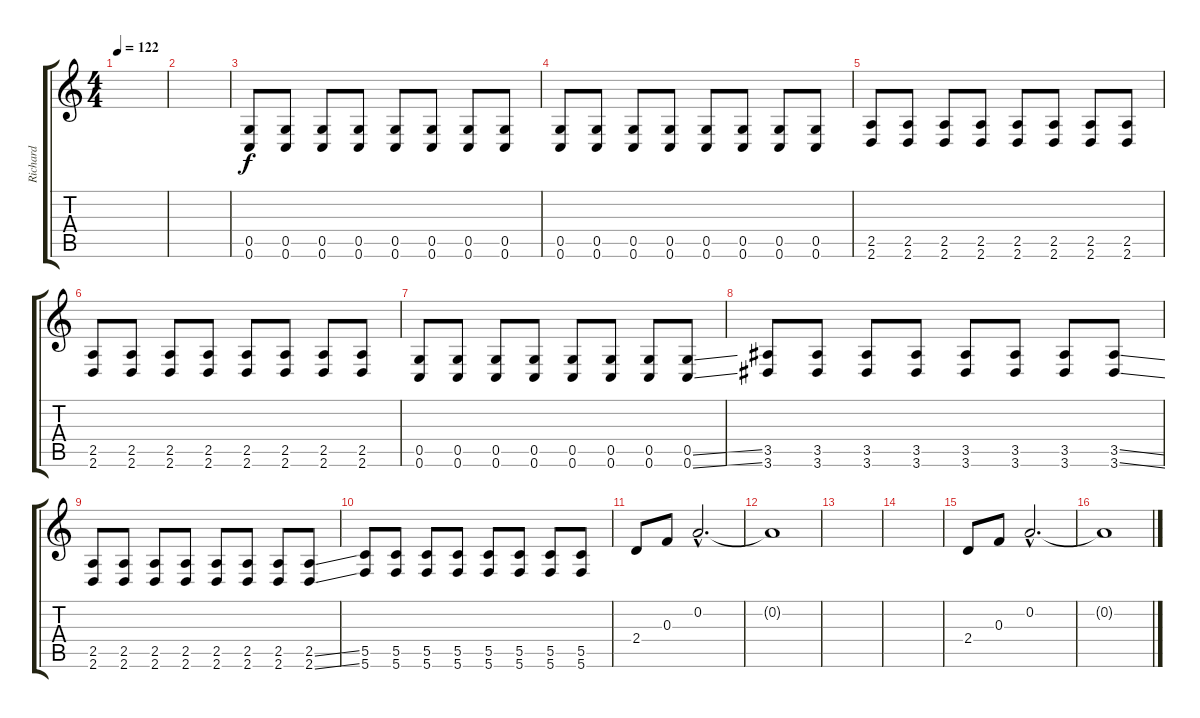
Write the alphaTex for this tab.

\track ("Richard " "Richard ") {instrument distortionguitar}
\staff {score tabs}
\tuning (D4 A3 F3 C3 G2 C2) {hide}
\ts (4 4)
\tempo 122
\clef g2
\ks c
|
|
(0.5 0.6).8{instrument distortionguitar} (0.5 0.6).8 (0.5 0.6).8 (0.5 0.6).8 (0.5 0.6).8 (0.5 0.6).8 (0.5 0.6).8 (0.5 0.6).8 |
(0.5 0.6).8 (0.5 0.6).8 (0.5 0.6).8 (0.5 0.6).8 (0.5 0.6).8 (0.5 0.6).8 (0.5 0.6).8 (0.5 0.6).8 |
(2.5 2.6).8 (2.5 2.6).8 (2.5 2.6).8 (2.5 2.6).8 (2.5 2.6).8 (2.5 2.6).8 (2.5 2.6).8 (2.5 2.6).8 |
(2.5 2.6).8 (2.5 2.6).8 (2.5 2.6).8 (2.5 2.6).8 (2.5 2.6).8 (2.5 2.6).8 (2.5 2.6).8 (2.5 2.6).8 |
(0.5 0.6).8 (0.5 0.6).8 (0.5 0.6).8 (0.5 0.6).8 (0.5 0.6).8 (0.5 0.6).8 (0.5 0.6).8 (0.5{ss} 0.6{ss}).8 |
(3.5 3.6).8 (3.5 3.6).8 (3.5 3.6).8 (3.5 3.6).8 (3.5 3.6).8 (3.5 3.6).8 (3.5 3.6).8 (3.5{ss} 3.6{ss}).8 |
(2.5 2.6).8 (2.5 2.6).8 (2.5 2.6).8 (2.5 2.6).8 (2.5 2.6).8 (2.5 2.6).8 (2.5 2.6).8 (2.5{ss} 2.6{ss}).8 |
(5.5 5.6).8 (5.5 5.6).8 (5.5 5.6).8 (5.5 5.6).8 (5.5 5.6).8 (5.5 5.6).8 (5.5 5.6).8 (5.5 5.6).8 |
2.4.8{instrument electricguitarclean} 0.3.8 0.2{hac}.2{d} |
0.2{t}.1 |
|
|
2.4.8{instrument electricguitarclean} 0.3.8 0.2{hac}.2{d} |
0.2{t}.1
